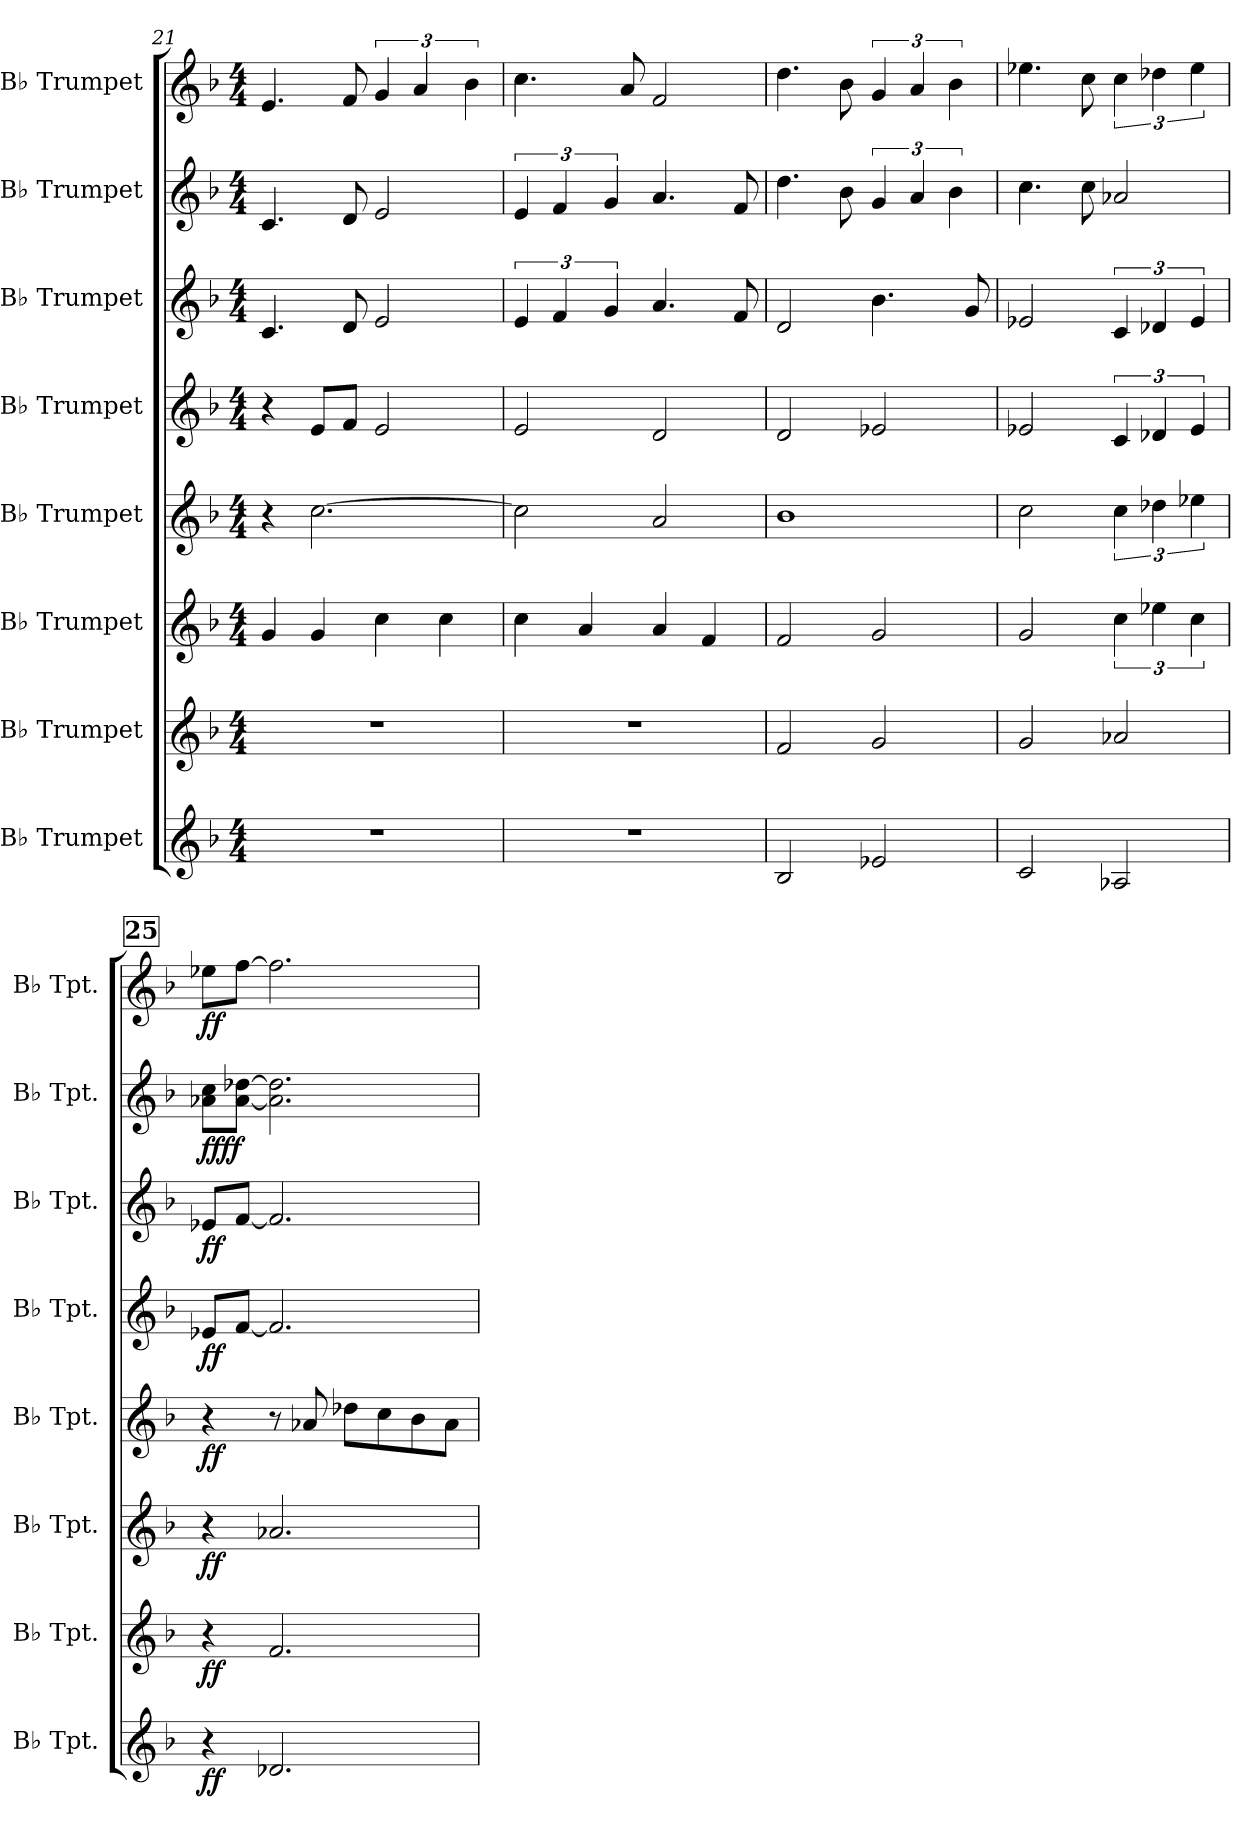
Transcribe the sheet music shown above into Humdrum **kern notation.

**kern	**dynam	**kern	**dynam	**kern	**dynam	**kern	**dynam	**kern	**dynam	**kern	**dynam	**kern	**dynam	**kern	**dynam
*part8	*part8	*part7	*part7	*part6	*part6	*part5	*part5	*part4	*part4	*part3	*part3	*part2	*part2	*part1	*part1
*staff8	*staff8	*staff7	*staff7	*staff6	*staff6	*staff5	*staff5	*staff4	*staff4	*staff3	*staff3	*staff2	*staff2	*staff1	*staff1
*I"B♭ Trumpet	*	*I"B♭ Trumpet	*	*I"B♭ Trumpet	*	*I"B♭ Trumpet	*	*I"B♭ Trumpet	*	*I"B♭ Trumpet	*	*I"B♭ Trumpet	*	*I"B♭ Trumpet	*
*I'B♭ Tpt.	*	*I'B♭ Tpt.	*	*I'B♭ Tpt.	*	*I'B♭ Tpt.	*	*I'B♭ Tpt.	*	*I'B♭ Tpt.	*	*I'B♭ Tpt.	*	*I'B♭ Tpt.	*
*clefG2	*	*clefG2	*	*clefG2	*	*clefG2	*	*clefG2	*	*clefG2	*	*clefG2	*	*clefG2	*
*ITrd1c2	*	*ITrd1c2	*	*ITrd1c2	*	*ITrd1c2	*	*ITrd1c2	*	*ITrd1c2	*	*ITrd1c2	*	*ITrd1c2	*
*k[b-e-a-]	*	*k[b-e-a-]	*	*k[b-e-a-]	*	*k[b-e-a-]	*	*k[b-e-a-]	*	*k[b-e-a-]	*	*k[b-e-a-]	*	*k[b-e-a-]	*
*M4/4	*	*M4/4	*	*M4/4	*	*M4/4	*	*M4/4	*	*M4/4	*	*M4/4	*	*M4/4	*
=21	=21	=21	=21	=21	=21	=21	=21	=21	=21	=21	=21	=21	=21	=21	=21
1r	.	1r	.	4f/	.	4r	.	4r	.	4.B-/	.	4.B-/	.	4.d/	.
.	.	.	.	4f/	.	[2.b-\	.	8d/L	.	.	.	.	.	.	.
.	.	.	.	.	.	.	.	8e-/J	.	8c/	.	8c/	.	8e-/	.
.	.	.	.	4b-\	.	.	.	2d/	.	2d/	.	2d/	.	6f/	.
.	.	.	.	.	.	.	.	.	.	.	.	.	.	6g/	.
.	.	.	.	4b-\	.	.	.	.	.	.	.	.	.	.	.
.	.	.	.	.	.	.	.	.	.	.	.	.	.	6a-\	.
!!LO:PB:g=z
=22	=22	=22	=22	=22	=22	=22	=22	=22	=22	=22	=22	=22	=22	=22	=22
1r	.	1r	.	4b-\	.	2b-\]	.	2d/	.	6d/	.	6d/	.	4.b-\	.
.	.	.	.	.	.	.	.	.	.	6e-/	.	6e-/	.	.	.
.	.	.	.	4g/	.	.	.	.	.	.	.	.	.	.	.
.	.	.	.	.	.	.	.	.	.	6f/	.	6f/	.	.	.
.	.	.	.	.	.	.	.	.	.	.	.	.	.	8g/	.
.	.	.	.	4g/	.	2g/	.	2c/	.	4.g/	.	4.g/	.	2e-/	.
.	.	.	.	4e-/	.	.	.	.	.	.	.	.	.	.	.
.	.	.	.	.	.	.	.	.	.	8e-/	.	8e-/	.	.	.
=23	=23	=23	=23	=23	=23	=23	=23	=23	=23	=23	=23	=23	=23	=23	=23
2A-/	.	2e-/	.	2e-/	.	1a-	.	2c/	.	2c/	.	4.cc\	.	4.cc\	.
.	.	.	.	.	.	.	.	.	.	.	.	8a-\	.	8a-\	.
2d-X/	.	2f/	.	2f/	.	.	.	2d-X/	.	4.a-\	.	6f/	.	6f/	.
.	.	.	.	.	.	.	.	.	.	.	.	6g/	.	6g/	.
.	.	.	.	.	.	.	.	.	.	.	.	6a-\	.	6a-\	.
.	.	.	.	.	.	.	.	.	.	8f/	.	.	.	.	.
=24	=24	=24	=24	=24	=24	=24	=24	=24	=24	=24	=24	=24	=24	=24	=24
2B-/	.	2f/	.	2f/	.	2b-\	.	2d-X/	.	2d-X/	.	4.b-\	.	4.dd-X\	.
.	.	.	.	.	.	.	.	.	.	.	.	8b-\	.	8b-\	.
2G-X/	.	2g-X/	.	6b-\	.	6b-\	.	6B-/	.	6B-/	.	2g-X/	.	6b-\	.
.	.	.	.	6dd-X\	.	6cc-X\	.	6c-X/	.	6c-X/	.	.	.	6cc-X\	.
.	.	.	.	6b-\	.	6dd-X\	.	6d-/	.	6d-/	.	.	.	6dd-\	.
!!LO:REH:place=s1:a:B:fs=14:t=25
=25	=25	=25	=25	=25	=25	=25	=25	=25	=25	=25	=25	=25	=25	=25	=25
!	!LO:DY:b	!	!LO:DY:b	!	!LO:DY:b	!	!LO:DY:b	!	!LO:DY:b	!	!LO:DY:b	!	!LO:DY:b	!	!
!	!	!	!	!	!	!	!	!	!	!	!	!	!LO:DY:n=1:b	!	!LO:DY:b
4r	ff	4r	ff	4r	ff	4r	ff	8d-X/L	ff	8d-X/L	ff	8g-X\ 8b-\L	ff ff	8dd-X\L	ff
.	.	.	.	.	.	.	.	[8e-/J	.	[8e-/J	.	[8g-\ [8cc-X\J	.	[8ee-\J	.
2.c-X/	.	2.e-/	.	2.g-X/	.	8r	.	2.e-/]	.	2.e-/]	.	2.g-\] 2.cc-\]	.	2.ee-\]	.
.	.	.	.	.	.	8g-X/	.	.	.	.	.	.	.	.	.
.	.	.	.	.	.	8cc-X\L	.	.	.	.	.	.	.	.	.
.	.	.	.	.	.	8b-\	.	.	.	.	.	.	.	.	.
.	.	.	.	.	.	8a-\	.	.	.	.	.	.	.	.	.
.	.	.	.	.	.	8g-\J	.	.	.	.	.	.	.	.	.
=	=	=	=	=	=	=	=	=	=	=	=	=	=	=	=
*-	*-	*-	*-	*-	*-	*-	*-	*-	*-	*-	*-	*-	*-	*-	*-
